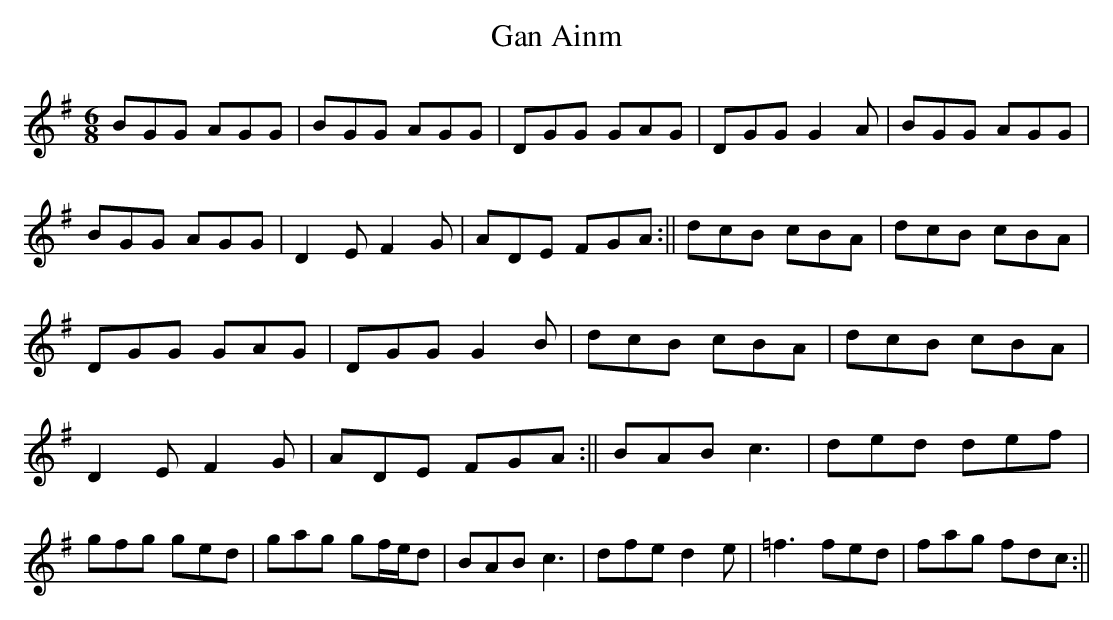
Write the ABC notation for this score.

X:1
T:Gan Ainm
M:6/8
L:1/8
K:G
BGG AGG|BGG AGG|DGG GAG|DGG G2A|\
BGG AGG|BGG AGG|D2E F2G|ADE FGA:||\
dcB cBA|dcB cBA|DGG GAG|DGG G2B|\
dcB cBA|dcB cBA|D2E F2G|ADE FGA:||\
BAB c3|ded def|gfg ged|gag gf/2e/2d|\
BAB c3|dfe d2e|=f3 fed|fag fdc:||
